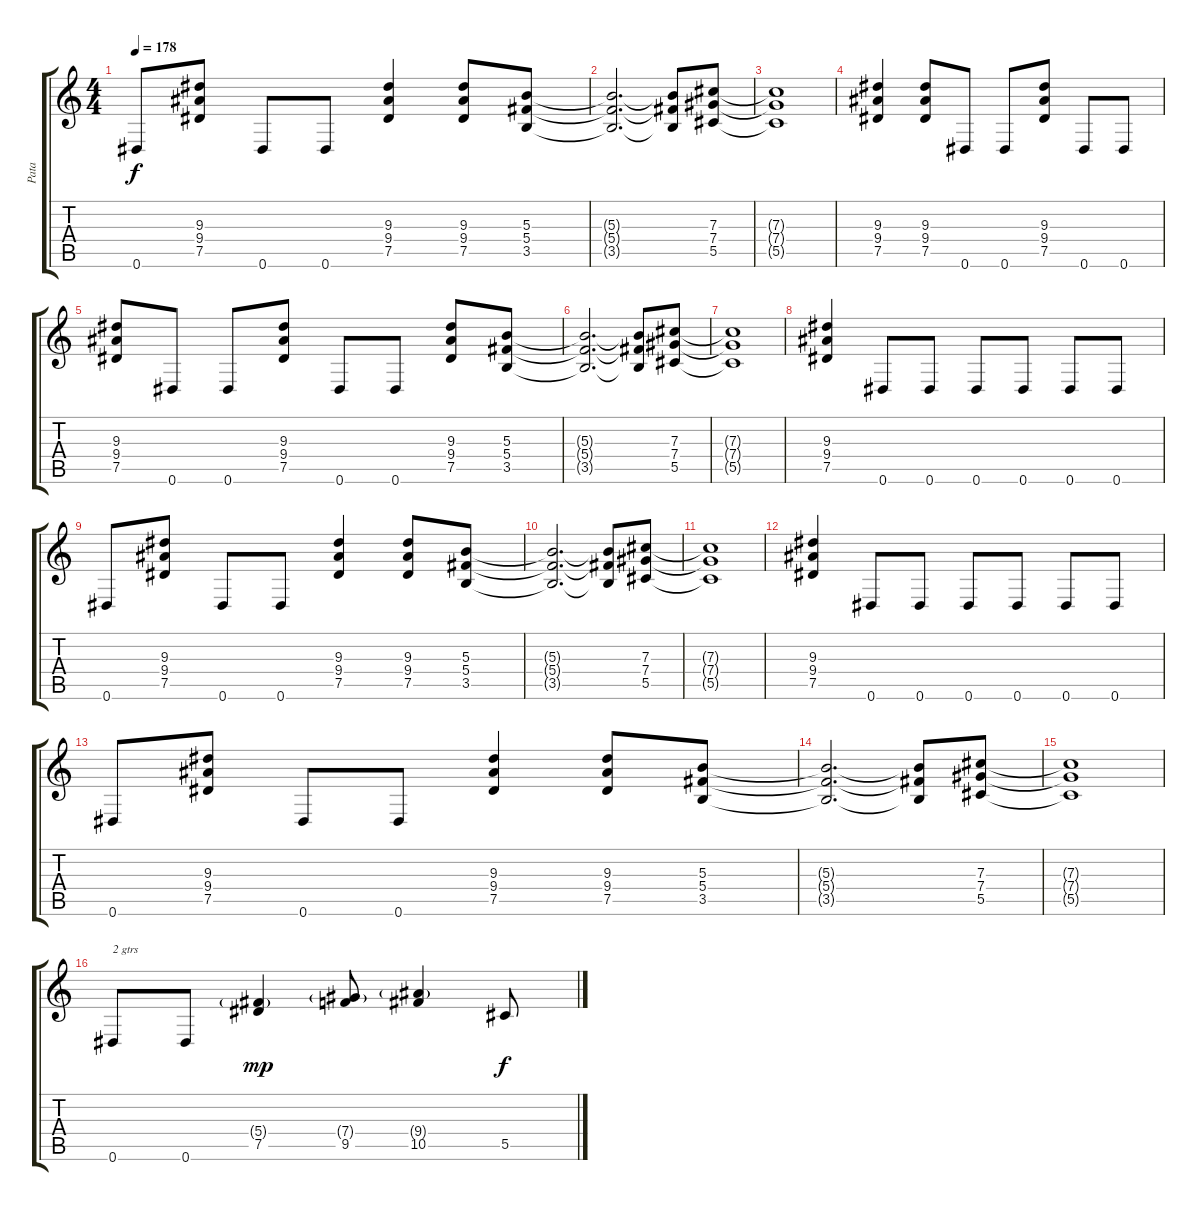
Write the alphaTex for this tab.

\track ("Pata" "Pata") {instrument distortionguitar}
\staff {score tabs}
\tuning (Eb4 Bb3 Gb3 Db3 Ab2 Eb2) {hide}
\ts (4 4)
\tempo 178
\clef g2
\ks c
0.6.8{dy f} (9.3 9.4 7.5).8 0.6.8 0.6.8 (9.3 9.4 7.5).4 (9.3 9.4 7.5).8 (5.3 5.4 3.5).8 |
(5.3{t} 5.4{t} 3.5{t}).2{d} (5.3{t} 5.4{t} 3.5{t}).8 (7.3 7.4 5.5).8 |
(7.3{t} 7.4{t} 5.5{t}).1 |
(9.3 9.4 7.5).4 (9.3 9.4 7.5).8 0.6.8 0.6.8 (9.3 9.4 7.5).8 0.6.8 0.6.8 |
(9.3 9.4 7.5).8 0.6.8 0.6.8 (9.3 9.4 7.5).8 0.6.8 0.6.8 (9.3 9.4 7.5).8 (5.3 5.4 3.5).8 |
(5.3{t} 5.4{t} 3.5{t}).2{d} (5.3{t} 5.4{t} 3.5{t}).8 (7.3 7.4 5.5).8 |
(7.3{t} 7.4{t} 5.5{t}).1 |
(9.3 9.4 7.5).4 0.6.8 0.6.8 0.6.8 0.6.8 0.6.8 0.6.8 |
0.6.8 (9.3 9.4 7.5).8 0.6.8 0.6.8 (9.3 9.4 7.5).4 (9.3 9.4 7.5).8 (5.3 5.4 3.5).8 |
(5.3{t} 5.4{t} 3.5{t}).2{d} (5.3{t} 5.4{t} 3.5{t}).8 (7.3 7.4 5.5).8 |
(7.3{t} 7.4{t} 5.5{t}).1 |
(9.3 9.4 7.5).4 0.6.8 0.6.8 0.6.8 0.6.8 0.6.8 0.6.8 |
0.6.8 (9.3 9.4 7.5).8 0.6.8 0.6.8 (9.3 9.4 7.5).4 (9.3 9.4 7.5).8 (5.3 5.4 3.5).8 |
(5.3{t} 5.4{t} 3.5{t}).2{d} (5.3{t} 5.4{t} 3.5{t}).8 (7.3 7.4 5.5).8 |
(7.3{t} 7.4{t} 5.5{t}).1 |
0.6.8{txt "2 gtrs"} 0.6.8 (5.4{g} 7.5).4{dy mp} (7.4{g} 9.5).8 (9.4{g} 10.5).4 5.5.8{dy f}
